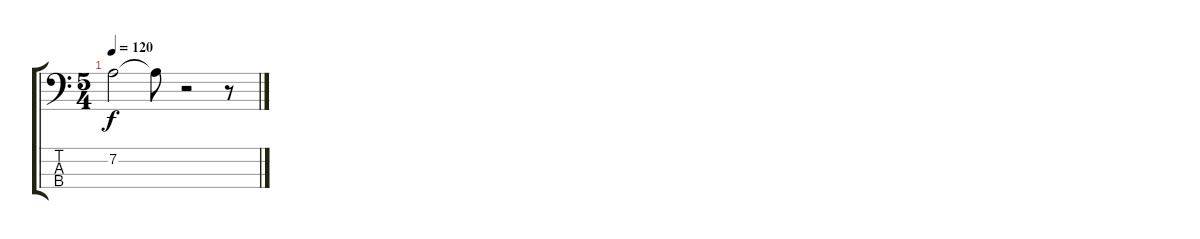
\track "" {instrument electricbassfinger}
\staff {score tabs}
\tuning (G2 D2 A1 E1) {hide}
\ts (5 4)
\tempo 120
\clef f4
\ks c
7.2{t}.2{dy f} 7.2{t}.8 r.2 r.8
